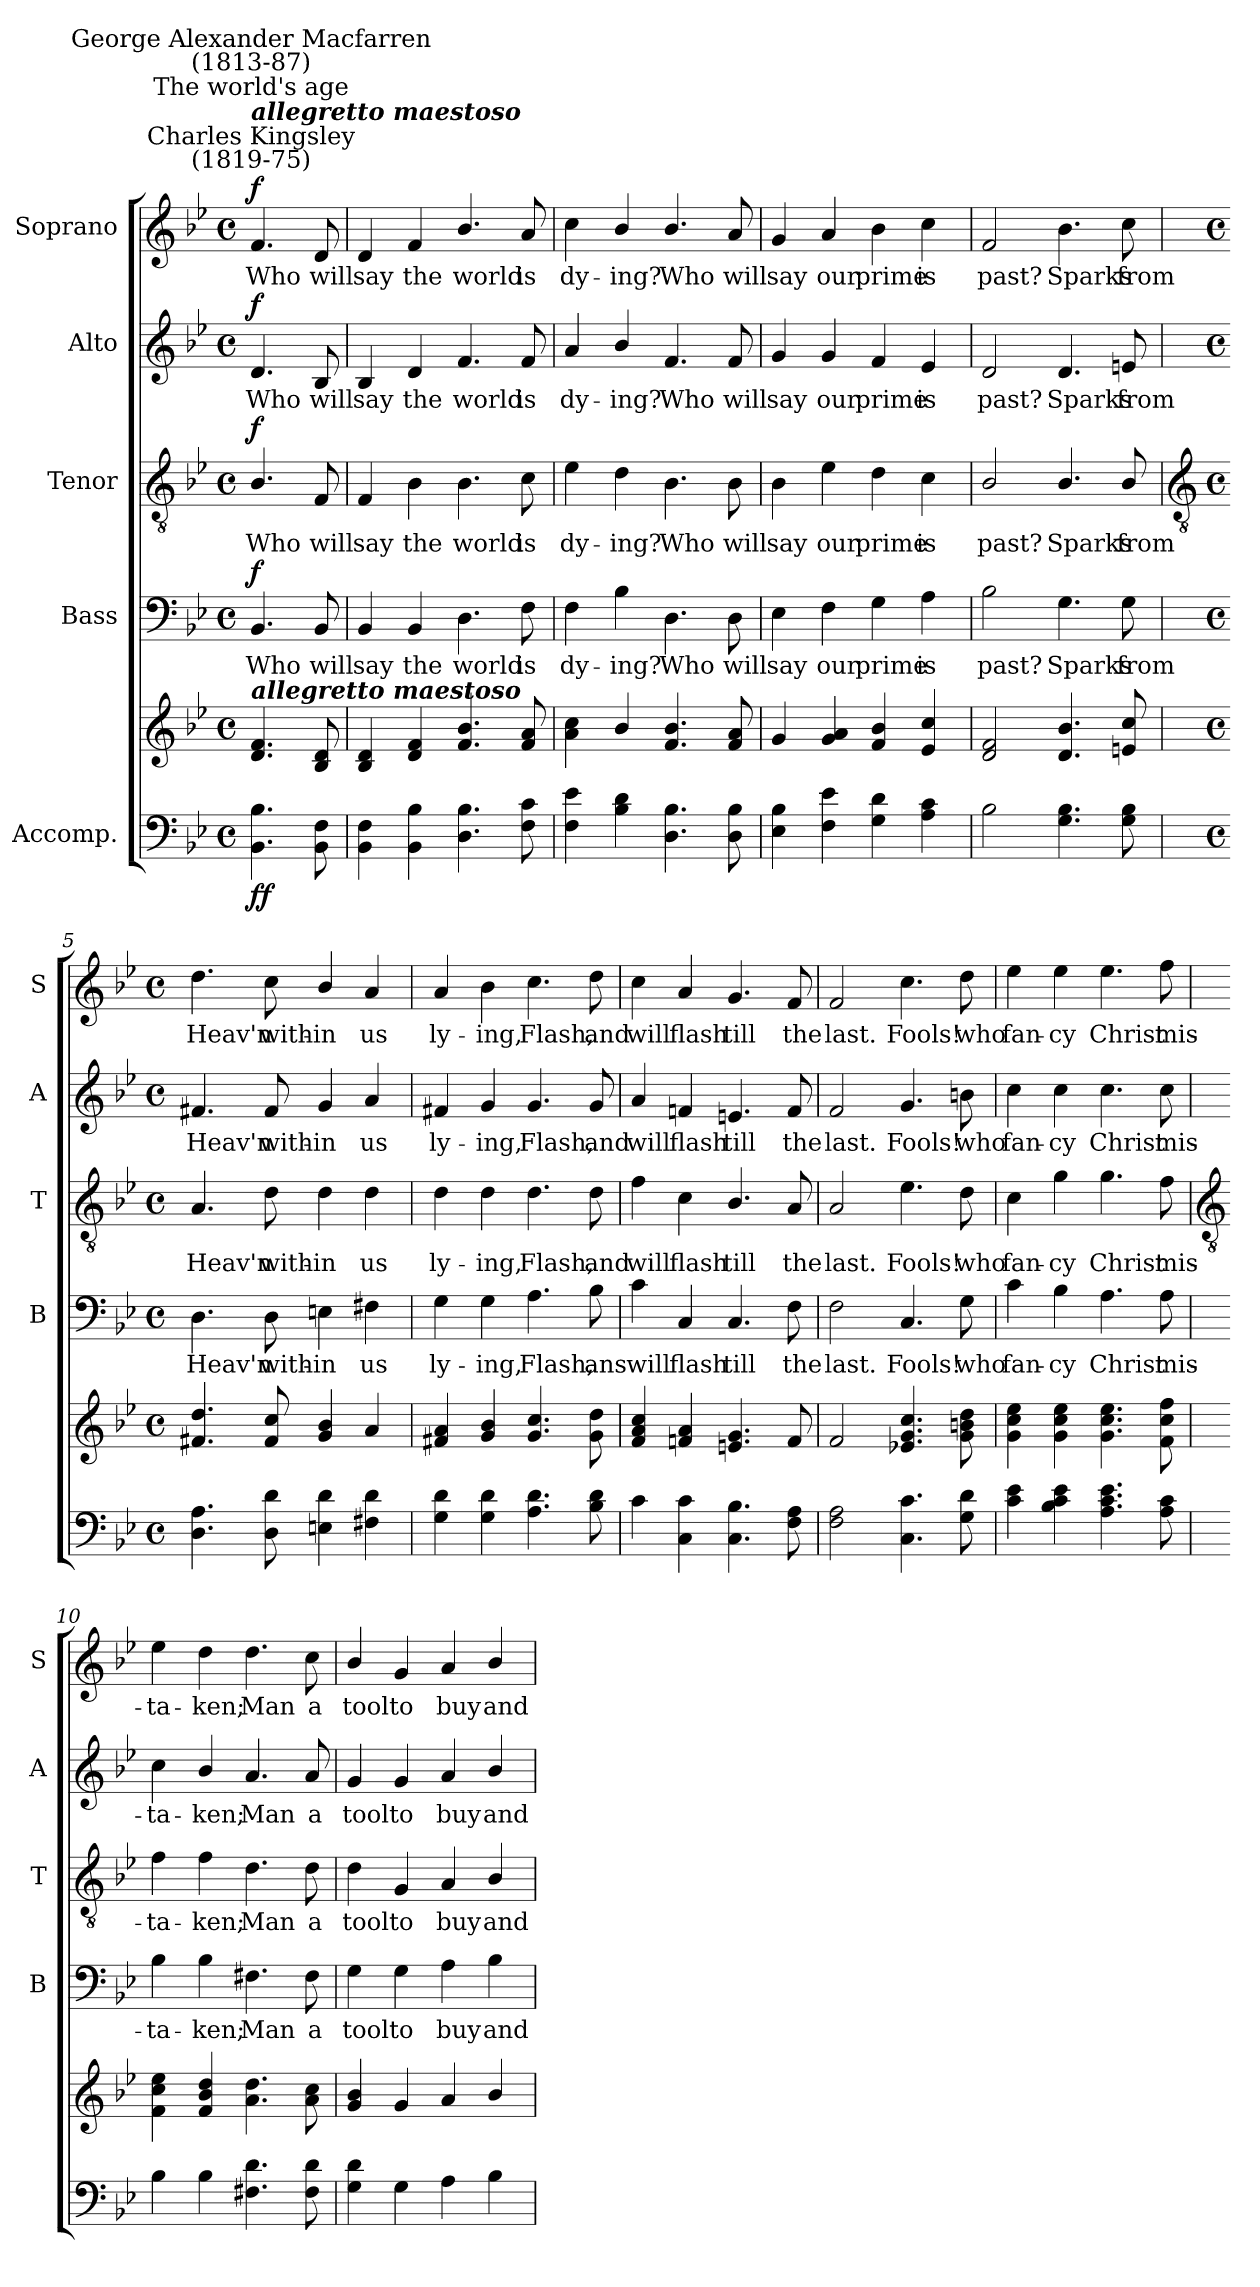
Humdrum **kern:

**kern	**kern	**dynam	**kern	**text	**dynam	**kern	**text	**dynam	**kern	**text	**dynam	**kern	**text	**dynam
*part5	*part5	*part5	*part4	*part4	*part4	*part3	*part3	*part3	*part2	*part2	*part2	*part1	*part1	*part1
*staff6	*staff5	*staff5/6	*staff4	*staff4	*staff4	*staff3	*staff3	*staff3	*staff2	*staff2	*staff2	*staff1	*staff1	*staff1
*I"Accomp.	*	*	*I"Bass	*	*	*I"Tenor	*	*	*I"Alto	*	*	*I"Soprano	*	*
*	*	*	*I'B	*	*	*I'T	*	*	*I'A	*	*	*I'S	*	*
*clefF4	*clefG2	*	*clefF4	*	*	*clefGv2	*	*	*clefG2	*	*	*clefG2	*	*
*k[b-e-]	*k[b-e-]	*	*k[b-e-]	*	*	*k[b-e-]	*	*	*k[b-e-]	*	*	*k[b-e-]	*	*
*B-:	*B-:	*	*B-:	*	*	*B-:	*	*	*B-:	*	*	*B-:	*	*
*M4/4	*M4/4	*	*M4/4	*	*	*M4/4	*	*	*M4/4	*	*	*M4/4	*	*
*met(c)	*met(c)	*	*met(c)	*	*	*met(c)	*	*	*met(c)	*	*	*met(c)	*	*
*MM116	*MM116	*	*MM116	*	*	*MM116	*	*	*MM116	*	*	*MM116	*	*
=	=	=	=	=	=	=	=	=	=	=	=	=	=	=
!	!	!	!	!	!	!	!	!	!	!	!	!LO:TX:a:cj:t=Charles Kingsley\n(1819-75)	!	!
!	!	!	!	!	!	!	!	!	!	!	!	!LO:TX:a:Bi:t=allegretto maestoso	!	!
!	!	!	!	!	!	!	!	!	!	!	!	!LO:TX:a:cj:t=The world's age	!	!
!	!	!	!	!	!	!	!	!	!	!	!	!LO:TX:a:cj:t=George Alexander Macfarren\n(1813-87)	!	!
!	!LO:TX:a:Bi:t=allegretto maestoso	!	!	!	!	!	!	!	!	!	!	!	!	!
!	!	!LO:DY:b=2	!	!LO:LY:b	!	!	!LO:LY:b	!	!	!LO:LY:b	!	!	!LO:LY:b	!
!	!	!LO:DY:n=1:b	!	!	!LO:DY:b	!	!	!LO:DY:b	!	!	!LO:DY:b	!	!	!LO:DY:b
4.BB- 4.B-	4.d 4.f	f f	4.BB-	Who	f	4.B-/	Who	f	4.d	Who	f	4.f	Who	f
!	!	!	!	!LO:LY:b	!	!	!LO:LY:b	!	!	!LO:LY:b	!	!	!LO:LY:b	!
8BB- 8F	8B- 8d	.	8BB-	will	.	8F	will	.	8B-	will	.	8d	will	.
=1	=1	=1	=1	=1	=1	=1	=1	=1	=1	=1	=1	=1	=1	=1
!	!	!	!	!LO:LY:b	!	!	!LO:LY:b	!	!	!LO:LY:b	!	!	!LO:LY:b	!
4BB- 4F	4B- 4d	.	4BB-	say	.	4F	say	.	4B-	say	.	4d	say	.
!	!	!	!	!LO:LY:b	!	!	!LO:LY:b	!	!	!LO:LY:b	!	!	!LO:LY:b	!
4BB- 4B-	4d 4f	.	4BB-	the	.	4B-	the	.	4d	the	.	4f	the	.
!	!	!	!	!LO:LY:b	!	!	!LO:LY:b	!	!	!LO:LY:b	!	!	!LO:LY:b	!
4.D 4.B-	4.f/ 4.b-/	.	4.D	world	.	4.B-	world	.	4.f	world	.	4.b-/	world	.
!	!	!	!	!LO:LY:b	!	!	!LO:LY:b	!	!	!LO:LY:b	!	!	!LO:LY:b	!
8F 8c	8f 8a	.	8F	is	.	8c	is	.	8f	is	.	8a	is	.
=2	=2	=2	=2	=2	=2	=2	=2	=2	=2	=2	=2	=2	=2	=2
!	!	!	!	!LO:LY:b	!	!	!LO:LY:b	!	!	!LO:LY:b	!	!	!LO:LY:b	!
4F 4e-	4a 4cc	.	4F	dy-	.	4e-	dy-	.	4a	dy-	.	4cc	dy-	.
!	!	!	!	!LO:LY:b	!	!	!LO:LY:b	!	!	!LO:LY:b	!	!	!LO:LY:b	!
4B- 4d	4b-/	.	4B-	-ing?	.	4d	-ing?	.	4b-/	-ing?	.	4b-/	-ing?	.
!	!	!	!	!LO:LY:b	!	!	!LO:LY:b	!	!	!LO:LY:b	!	!	!LO:LY:b	!
4.D 4.B-	4.f/ 4.b-/	.	4.D	Who	.	4.B-	Who	.	4.f	Who	.	4.b-/	Who	.
!	!	!	!	!LO:LY:b	!	!	!LO:LY:b	!	!	!LO:LY:b	!	!	!LO:LY:b	!
8D 8B-	8f 8a	.	8D	will	.	8B-	will	.	8f	will	.	8a	will	.
=3	=3	=3	=3	=3	=3	=3	=3	=3	=3	=3	=3	=3	=3	=3
!	!	!	!	!LO:LY:b	!	!	!LO:LY:b	!	!	!LO:LY:b	!	!	!LO:LY:b	!
4E- 4B-	4g	.	4E-	say	.	4B-	say	.	4g	say	.	4g	say	.
!	!	!	!	!LO:LY:b	!	!	!LO:LY:b	!	!	!LO:LY:b	!	!	!LO:LY:b	!
4F 4e-	4g 4a	.	4F	our	.	4e-	our	.	4g	our	.	4a	our	.
!	!	!	!	!LO:LY:b	!	!	!LO:LY:b	!	!	!LO:LY:b	!	!	!LO:LY:b	!
4G 4d	4f 4b-	.	4G	prime	.	4d	prime	.	4f	prime	.	4b-	prime	.
!	!	!	!	!LO:LY:b	!	!	!LO:LY:b	!	!	!LO:LY:b	!	!	!LO:LY:b	!
4A 4c	4e- 4cc	.	4A	is	.	4c	is	.	4e-	is	.	4cc	is	.
=4	=4	=4	=4	=4	=4	=4	=4	=4	=4	=4	=4	=4	=4	=4
!	!	!	!	!LO:LY:b	!	!	!LO:LY:b	!	!	!LO:LY:b	!	!	!LO:LY:b	!
2B-	2d 2f	.	2B-	past?	.	2B-/	past?	.	2d	past?	.	2f	past?	.
!	!	!	!	!LO:LY:b	!	!	!LO:LY:b	!	!	!LO:LY:b	!	!	!LO:LY:b	!
4.G 4.B-	4.d 4.b-	.	4.G	Sparks	.	4.B-/	Sparks	.	4.d	Sparks	.	4.b-	Sparks	.
!	!	!	!	!LO:LY:b	!	!	!LO:LY:b	!	!	!LO:LY:b	!	!	!LO:LY:b	!
8G 8B-	8en 8cc	.	8G	from	.	8B-/	from	.	8en	from	.	8cc	from	.
!!LO:LB:g=z
=5	=5	=5	=5	=5	=5	=5	=5	=5	=5	=5	=5	=5	=5	=5
*	*	*	*	*	*	*clefGv2	*	*	*	*	*	*	*	*
*M4/4	*M4/4	*	*M4/4	*	*	*M4/4	*	*	*M4/4	*	*	*M4/4	*	*
*met(c)	*met(c)	*	*met(c)	*	*	*met(c)	*	*	*met(c)	*	*	*met(c)	*	*
!	!	!	!	!LO:LY:b	!	!	!LO:LY:b	!	!	!LO:LY:b	!	!	!LO:LY:b	!
4.D 4.A	4.f#X 4.dd	.	4.D	Heav'n	.	4.A	Heav'n	.	4.f#X	Heav'n	.	4.dd	Heav'n	.
!	!	!	!	!LO:LY:b	!	!	!LO:LY:b	!	!	!LO:LY:b	!	!	!LO:LY:b	!
8D 8d	8f# 8cc	.	8D	with-	.	8d	with-	.	8f#	with-	.	8cc	with-	.
!	!	!	!	!LO:LY:b	!	!	!LO:LY:b	!	!	!LO:LY:b	!	!	!LO:LY:b	!
4En 4d	4g/ 4b-/	.	4En	-in	.	4d	-in	.	4g	-in	.	4b-/	-in	.
!	!	!	!	!LO:LY:b	!	!	!LO:LY:b	!	!	!LO:LY:b	!	!	!LO:LY:b	!
4F#X 4d	4a	.	4F#X	us	.	4d	us	.	4a	us	.	4a	us	.
=6	=6	=6	=6	=6	=6	=6	=6	=6	=6	=6	=6	=6	=6	=6
!	!	!	!	!LO:LY:b	!	!	!LO:LY:b	!	!	!LO:LY:b	!	!	!LO:LY:b	!
4G 4d	4f#X 4a	.	4G	ly-	.	4d	ly-	.	4f#X	ly-	.	4a	ly-	.
!	!	!	!	!LO:LY:b	!	!	!LO:LY:b	!	!	!LO:LY:b	!	!	!LO:LY:b	!
4G 4d	4g 4b-	.	4G	-ing,	.	4d	-ing,	.	4g	-ing,	.	4b-	-ing,	.
!	!	!	!	!LO:LY:b	!	!	!LO:LY:b	!	!	!LO:LY:b	!	!	!LO:LY:b	!
4.A 4.d	4.g 4.cc	.	4.A	Flash,	.	4.d	Flash,	.	4.g	Flash,	.	4.cc	Flash,	.
!	!	!	!	!LO:LY:b	!	!	!LO:LY:b	!	!	!LO:LY:b	!	!	!LO:LY:b	!
8B- 8d	8g 8dd	.	8B-	ans	.	8d	and	.	8g	and	.	8dd	and	.
=7	=7	=7	=7	=7	=7	=7	=7	=7	=7	=7	=7	=7	=7	=7
!	!	!	!	!LO:LY:b	!	!	!LO:LY:b	!	!	!LO:LY:b	!	!	!LO:LY:b	!
4c	4f 4a 4cc	.	4c	will	.	4f	will	.	4a	will	.	4cc	will	.
!	!	!	!	!LO:LY:b	!	!	!LO:LY:b	!	!	!LO:LY:b	!	!	!LO:LY:b	!
4C 4c	4fn 4a	.	4C	flash	.	4c	flash	.	4fn	flash	.	4a	flash	.
!	!	!	!	!LO:LY:b	!	!	!LO:LY:b	!	!	!LO:LY:b	!	!	!LO:LY:b	!
4.C 4.B-	4.en 4.g	.	4.C	till	.	4.B-/	till	.	4.en	till	.	4.g	till	.
!	!	!	!	!LO:LY:b	!	!	!LO:LY:b	!	!	!LO:LY:b	!	!	!LO:LY:b	!
8F 8A	8f	.	8F	the	.	8A	the	.	8f	the	.	8f	the	.
=8	=8	=8	=8	=8	=8	=8	=8	=8	=8	=8	=8	=8	=8	=8
!	!	!	!	!LO:LY:b	!	!	!LO:LY:b	!	!	!LO:LY:b	!	!	!LO:LY:b	!
2F 2A	2f	.	2F	last.	.	2A	last.	.	2f	last.	.	2f	last.	.
!	!	!	!	!LO:LY:b	!	!	!LO:LY:b	!	!	!LO:LY:b	!	!	!LO:LY:b	!
4.C 4.c	4.e-X 4.g 4.cc	.	4.C	Fools!	.	4.e-	Fools!	.	4.g	Fools!	.	4.cc	Fools!	.
!	!	!	!	!LO:LY:b	!	!	!LO:LY:b	!	!	!LO:LY:b	!	!	!LO:LY:b	!
8G 8d	8g 8bn 8dd	.	8G	who	.	8d	who	.	8bn	who	.	8dd	who	.
=9	=9	=9	=9	=9	=9	=9	=9	=9	=9	=9	=9	=9	=9	=9
!	!	!	!	!LO:LY:b	!	!	!LO:LY:b	!	!	!LO:LY:b	!	!	!LO:LY:b	!
4c 4e-	4g 4cc 4ee-	.	4c	fan-	.	4c	fan-	.	4cc	fan-	.	4ee-	fan-	.
!	!	!	!	!LO:LY:b	!	!	!LO:LY:b	!	!	!LO:LY:b	!	!	!LO:LY:b	!
4B- 4c 4e-	4g 4cc 4ee-	.	4B-	-cy	.	4g	-cy	.	4cc	-cy	.	4ee-	-cy	.
!	!	!	!	!LO:LY:b	!	!	!LO:LY:b	!	!	!LO:LY:b	!	!	!LO:LY:b	!
4.A 4.c 4.e-	4.g 4.cc 4.ee-	.	4.A	Christ	.	4.g	Christ	.	4.cc	Christ	.	4.ee-	Christ	.
!	!	!	!	!LO:LY:b	!	!	!LO:LY:b	!	!	!LO:LY:b	!	!	!LO:LY:b	!
8A 8c	8f 8cc 8ff	.	8A	mis-	.	8f	mis-	.	8cc	mis-	.	8ff	mis-	.
!!LO:LB:g=z
=10	=10	=10	=10	=10	=10	=10	=10	=10	=10	=10	=10	=10	=10	=10
*	*	*	*	*	*	*clefGv2	*	*	*	*	*	*	*	*
!	!	!	!	!LO:LY:b	!	!	!LO:LY:b	!	!	!LO:LY:b	!	!	!LO:LY:b	!
4B-	4f 4cc 4ee-	.	4B-	-ta-	.	4f	-ta-	.	4cc	-ta-	.	4ee-	-ta-	.
!	!	!	!	!LO:LY:b	!	!	!LO:LY:b	!	!	!LO:LY:b	!	!	!LO:LY:b	!
4B-	4f 4b- 4dd	.	4B-	-ken;	.	4f	-ken;	.	4b-/	-ken;	.	4dd	-ken;	.
!	!	!	!	!LO:LY:b	!	!	!LO:LY:b	!	!	!LO:LY:b	!	!	!LO:LY:b	!
4.F#X 4.d	4.a 4.dd	.	4.F#X	Man	.	4.d	Man	.	4.a	Man	.	4.dd	Man	.
!	!	!	!	!LO:LY:b	!	!	!LO:LY:b	!	!	!LO:LY:b	!	!	!LO:LY:b	!
8F# 8d	8a 8cc	.	8F#	a	.	8d	a	.	8a	a	.	8cc	a	.
=11	=11	=11	=11	=11	=11	=11	=11	=11	=11	=11	=11	=11	=11	=11
!	!	!	!	!LO:LY:b	!	!	!LO:LY:b	!	!	!LO:LY:b	!	!	!LO:LY:b	!
4G 4d	4g/ 4b-/	.	4G	tool	.	4d	tool	.	4g	tool	.	4b-/	tool	.
!	!	!	!	!LO:LY:b	!	!	!LO:LY:b	!	!	!LO:LY:b	!	!	!LO:LY:b	!
4G	4g	.	4G	to	.	4G	to	.	4g	to	.	4g	to	.
!	!	!	!	!LO:LY:b	!	!	!LO:LY:b	!	!	!LO:LY:b	!	!	!LO:LY:b	!
4A	4a	.	4A	buy	.	4A	buy	.	4a	buy	.	4a	buy	.
!	!	!	!	!LO:LY:b	!	!	!LO:LY:b	!	!	!LO:LY:b	!	!	!LO:LY:b	!
4B-	4b-/	.	4B-	and	.	4B-/	and	.	4b-/	and	.	4b-/	and	.
=	=	=	=	=	=	=	=	=	=	=	=	=	=	=
*-	*-	*-	*-	*-	*-	*-	*-	*-	*-	*-	*-	*-	*-	*-
